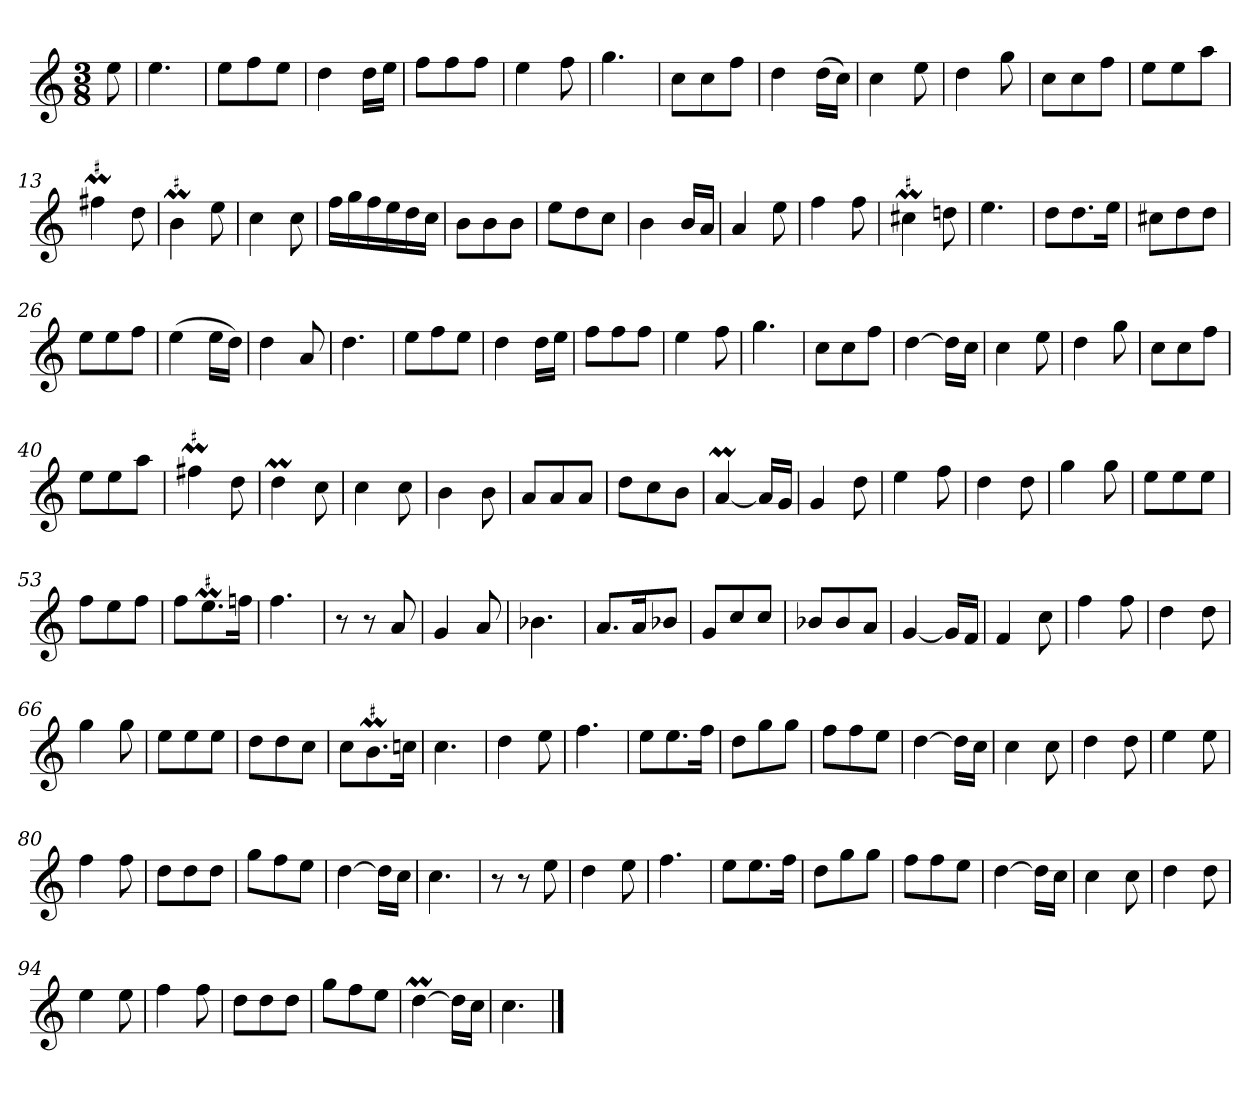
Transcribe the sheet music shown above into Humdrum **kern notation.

**kern
*part1
*staff1
*clefG2
*k[]
*C:
*M3/8
*MM120
=
8ee
=1
4.ee
=2
8ee\L
8ff\
8ee\J
=3
4dd
16dd\LL
16ee\JJ
=4
8ff\L
8ff\
8ff\J
=5
4ee
8ff
=6
4.gg
=7
8cc\L
8cc\
8ff\J
=8
4dd
(16dd\LL
16cc\JJ)
=9
4cc
8ee
=10
4dd
8gg
=11
8cc\L
8cc\
8ff\J
=12
8ee\L
8ee\
8aa\J
=13
!LO:MOR:acc=#
4ff#XM
8dd
=14
!LO:MOR:acc=#
4bM
8ee
=15
4cc
8cc
=16
16ff\LL
16gg\
16ff\
16ee\
16dd\
16cc\JJ
=17
8b\L
8b\
8b\J
=18
8ee\L
8dd\
8cc\J
=19
4b
16b/LL
16a/JJ
=20
4a
8ee
=21
4ff
8ff
=22
!LO:MOR:acc=#
4cc#XM
8ddn
=23
4.ee
=24
8dd\L
8.dd\
16ee\Jk
=25
8cc#X\L
8dd\
8dd\J
=26
8ee\L
8ee\
8ff\J
=27
(4ee
16ee\LL
16dd\JJ)
=28
4dd
8a
=29
4.dd
=30
8ee\L
8ff\
8ee\J
=31
4dd
16dd\LL
16ee\JJ
=32
8ff\L
8ff\
8ff\J
=33
4ee
8ff
=34
4.gg
=35
8cc\L
8cc\
8ff\J
=36
[4dd
16dd\LL]
16cc\JJ
=37
4cc
8ee
=38
4dd
8gg
=39
8cc\L
8cc\
8ff\J
=40
8ee\L
8ee\
8aa\J
=41
!LO:MOR:acc=#
4ff#XM
8dd
=42
4ddM
8cc
=43
4cc
8cc
=44
4b
8b
=45
8a/L
8a/
8a/J
=46
8dd\L
8cc\
8b\J
=47
[4aM
16a/LL]
16g/JJ
=48
4g
8dd
=49
4ee
8ff
=50
4dd
8dd
=51
4gg
8gg
=52
8ee\L
8ee\
8ee\J
=53
8ff\L
8ee\
8ff\J
=54
8ff\L
!LO:MOR:acc=#
8.eeM\
16ffn\Jk
=55
4.ff
=56
8r
8r
8a
=57
4g
8a
=58
4.b-X
=59
8.a/L
16a/K
8b-X/J
=60
8g/L
8cc/
8cc/J
=61
8b-X/L
8b-/
8a/J
=62
[4g
16g/LL]
16f/JJ
=63
4f
8cc
=64
4ff
8ff
=65
4dd
8dd
=66
4gg
8gg
=67
8ee\L
8ee\
8ee\J
=68
8dd\L
8dd\
8cc\J
=69
8cc\L
!LO:MOR:acc=#
8.bM\
16ccn\Jk
=70
4.cc
=71
4dd
8ee
=72
4.ff
=73
8ee\L
8.ee\
16ff\Jk
=74
8dd\L
8gg\
8gg\J
=75
8ff\L
8ff\
8ee\J
=76
[4dd
16dd\LL]
16cc\JJ
=77
4cc
8cc
=78
4dd
8dd
=79
4ee
8ee
=80
4ff
8ff
=81
8dd\L
8dd\
8dd\J
=82
8gg\L
8ff\
8ee\J
=83
[4dd
16dd\LL]
16cc\JJ
=84
4.cc
=85
8r
8r
8ee
=86
4dd
8ee
=87
4.ff
=88
8ee\L
8.ee\
16ff\Jk
=89
8dd\L
8gg\
8gg\J
=90
8ff\L
8ff\
8ee\J
=91
[4dd
16dd\LL]
16cc\JJ
=92
4cc
8cc
=93
4dd
8dd
=94
4ee
8ee
=95
4ff
8ff
=96
8dd\L
8dd\
8dd\J
=97
8gg\L
8ff\
8ee\J
=98
[4ddM
16dd\LL]
16cc\JJ
=99
4.cc
==
*-
